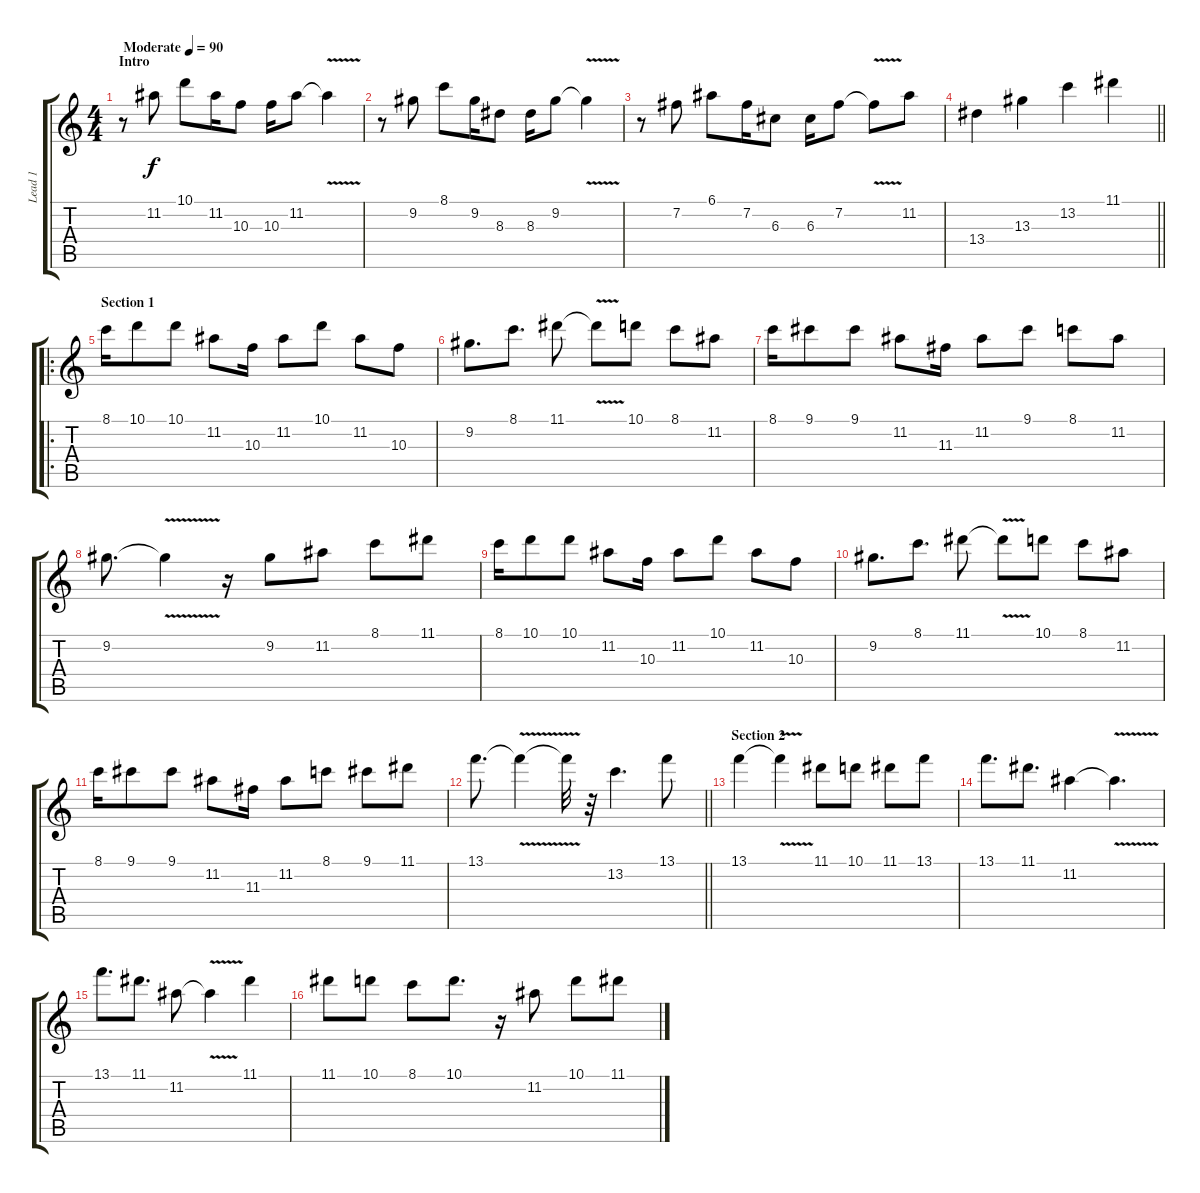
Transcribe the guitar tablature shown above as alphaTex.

\track ("Lead 1" "Lead 1") {instrument distortionguitar}
\staff {score tabs}
\tuning (E4 B3 G3 D3 A2 E2) {hide}
\ts (4 4)
\section ("" "Intro")
\tempo (90 "Moderate")
\clef g2
\ks c
r.8{dy f instrument distortionguitar} 11.2.8 10.1.8 11.2.16 10.3.8 10.3.16 11.2.8 11.2{v t}.4 |
r.8 9.2.8 8.1.8 9.2.16 8.3.8 8.3.16 9.2.8 9.2{v t}.4 |
r.8 7.2.8 6.1.8 7.2.16 6.3.8 6.3.16 7.2.8 7.2{v t}.8 11.2.8 |
\barLineRight lightlight
13.4.4 13.3.4 13.2.4 11.1.4 |
\ro
\section ("" "Section 1")
8.1.16 10.1.8 10.1.8 11.2.8 10.3.16 11.2.8 10.1.8 11.2.8 10.3.8 |
9.2.8{d} 8.1.8{d} 11.1.8 11.1{v t}.8 10.1.8 8.1.8 11.2.8 |
8.1.16 9.1.8 9.1.8 11.2.8 11.3.16 11.2.8 9.1.8 8.1.8 11.2.8 |
9.2.8{d} 9.2{v t}.4 r.16 9.2.8 11.2.8 8.1.8 11.1.8 |
8.1.16 10.1.8 10.1.8 11.2.8 10.3.16 11.2.8 10.1.8 11.2.8 10.3.8 |
9.2.8{d} 8.1.8{d} 11.1.8 11.1{v t}.8 10.1.8 8.1.8 11.2.8 |
8.1.16 9.1.8 9.1.8 11.2.8 11.3.16 11.2.8 8.1.8 9.1.8 11.1.8 |
\barLineRight lightlight
13.1.8{d} 13.1{v t}.4 13.1{t}.32 r.32 13.2.4{d} 13.1.8 |
\section ("" "Section 2")
13.1.4 13.1{v t}.4 11.1.8 10.1.8 11.1.8 13.1.8 |
13.1.8{d} 11.1.8{d} 11.2.4 11.2{v t}.4{d} |
13.1.8{d} 11.1.8{d} 11.2.8 11.2{v t}.4 11.1.4 |
11.1.8 10.1.8 8.1.8 10.1.8{d} r.16 11.2.8 10.1.8 11.1.8
